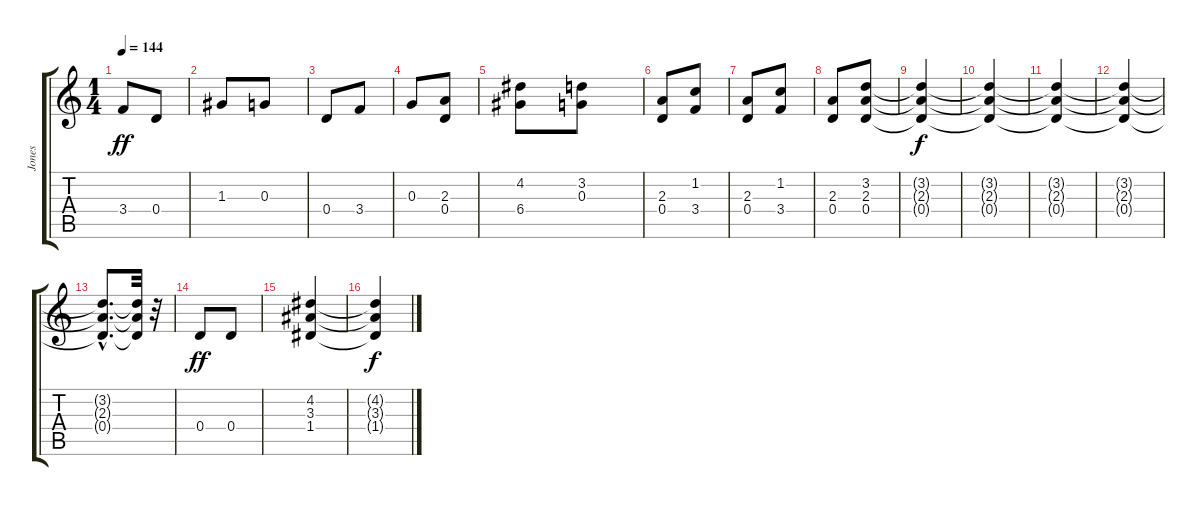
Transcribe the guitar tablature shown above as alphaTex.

\track ("Jones" "Jones") {instrument distortionguitar}
\staff {score tabs}
\tuning (E4 B3 G3 D3 A2 D2) {hide}
\ts (1 4)
\tempo 144
\clef g2
\ks c
3.4.8{dy ff} 0.4.8 |
1.3.8 0.3.8 |
0.4.8 3.4.8 |
0.3.8 (2.3 0.4).8 |
(4.2 6.4).8 (3.2 0.3).8 |
(2.3 0.4).8 (1.2 3.4).8 |
(2.3 0.4).8 (1.2 3.4).8 |
(2.3 0.4).8 (3.2 2.3 0.4).8 |
(3.2{t} 2.3{t} 0.4{t}).4{dy f} |
(3.2{t} 2.3{t} 0.4{t}).4 |
(3.2{t} 2.3{t} 0.4{t}).4 |
(3.2{t} 2.3{t} 0.4{t}).4 |
(3.2{hac t} 2.3{hac t} 0.4{hac t}).8{d} (3.2{t} 2.3{t} 0.4{t}).32 r.32 |
0.4.8{dy ff} 0.4.8 |
(4.2 3.3 1.4).4 |
(4.2{t} 3.3{t} 1.4{t}).4{dy f}
